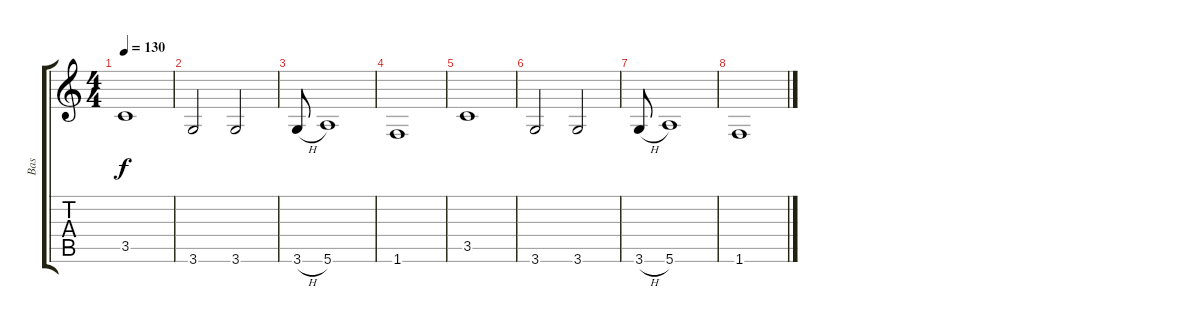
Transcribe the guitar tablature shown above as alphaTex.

\track ("Bas" "Bas") {instrument electricbassfinger}
\staff {score tabs}
\tuning (E4 B3 G3 D3 A2 E2) {hide}
\ts (4 4)
\tempo 130
\clef g2
\ks c
3.5.1{dy f} |
3.6.2 3.6.2 |
3.6{h}.8 5.6.1 |
1.6.1 |
3.5.1 |
3.6.2 3.6.2 |
3.6{h}.8 5.6.1 |
1.6.1
